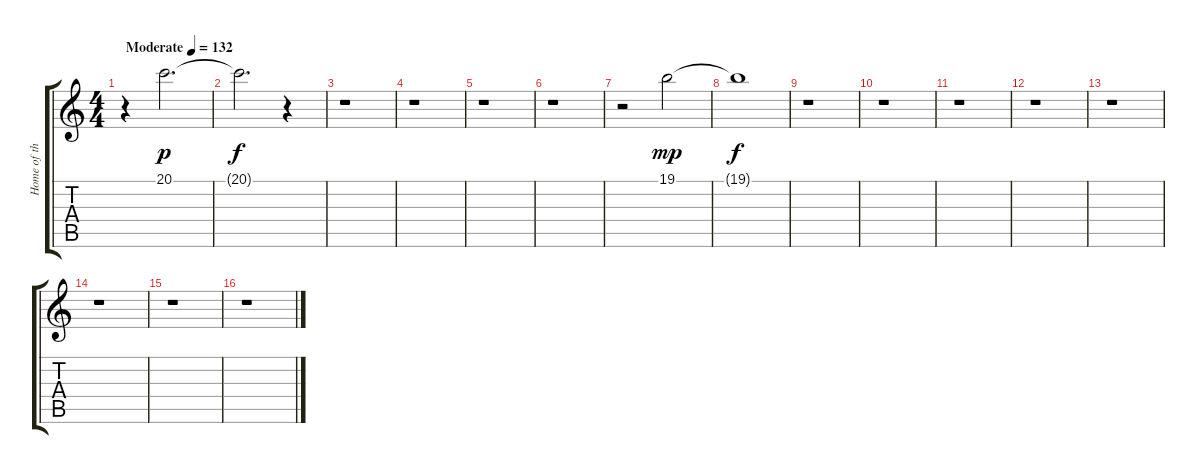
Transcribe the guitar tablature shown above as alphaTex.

\track ("Home of the" "Home of th") {instrument helicopter}
\staff {score tabs}
\tuning (E4 B3 G3 D3 A2 E2) {hide}
\ts (4 4)
\tempo (132 "Moderate")
\clef g2
\ks c
r.4{dy p instrument helicopter} 20.1.2{d} |
20.1{t}.2{d dy f} r.4 |
r.1 |
r.1 |
r.1 |
r.1 |
r.2 19.1.2{dy mp} |
19.1{t}.1{dy f} |
r.1 |
r.1 |
r.1 |
r.1 |
r.1 |
r.1 |
r.1 |
r.1
